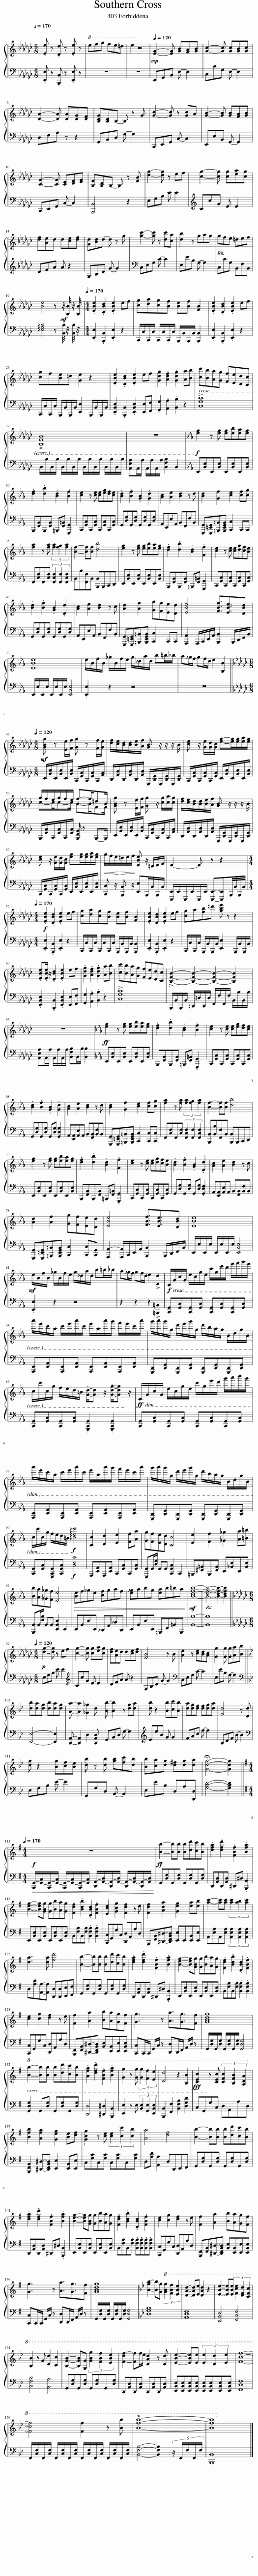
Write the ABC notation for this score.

X:1
%%score { ( 1 3 ) | 2 }
L:1/8
Q:1/4=170
M:6/8
I:linebreak $
K:Gb
V:1 treble
V:3 treble
V:2 bass
V:1
 .[Ee] z .[Dd] z .[Ee] z |!8va(! e'f'g' f'e'=d' | e'2!8va)![Q:1/4=200] z4 |[Q:1/4=120]!mp! [EG]2- [EG] [GB][FA][GB] | [Gc]2- [Gc] [Gc][GB][Gc] |$ %5
 [DA]2- [DA] [DA][DG][DF] | [B,DG][B,D]B,- B, z G | [Gc]2- [Gc] z [Gc]A | [GB]2- [GB] [GB][FA][GB] |$ [CG]2- [CG] [CE][DF][EG] | %10
 [B,F][B,D]B,- B, z [FB] | [dg]2- [dg] z ef | [cg]2- [cg] [cg][ea][cg] |$ [df][Ae]d d[ce][df] | [Gd][Bd]d- d z g | %15
 [gc']2- [gc'] z [dc'][ca] | [db]2 z gag | gfe =def |$ [Be]4 z!mf! z/4 [B,B]/4 z/4 [B,B]/4 |[M:4/4][Q:1/4=170] .[EBe]2 .[DBd]2 .[EBe]2 ef | %20
 [cg][da][cg][Bf] [Be][Bf] [FB]2 | .[EBe]2 .[DBd]2 .[EBe]2 ef |$ [cg]f[Be]=d [Ge]2 z2 | .[EBe]2 .[DBd]2 .[EBe]2 ef | .[Gdg]2 .[Adf]2 .[Gdg]2 [Aa][Bb] | %25
 [cc'][Bb][Aa][Gg] [Ff][Ee][Dd][Cc] |$ !>![B,FB]8 | z8 |[K:Eb]!f! [eg]2 z [eg] [eg][eb][ea][eg] |$ .[df]2 .[db]2 .[Bd]2 .[Bf]2 | %30
 [ce]2 z [ce] [ce][eg][df][ce] | .[Bd]2 .[Bf]2 .[GB]2 .[Gd]2 | [Ac]2 [Ae]2 [Bd]2 z d | [Bd]2 [Gf]2 [ce]2 [cf][cg] |$ [fa]2 z [fa] (3[fa]2 [fg]2 [fa]2 | %35
 [Bf]2- [Bf][Bf] [db]4 | [eg]2 z [eg] [eg][eb][ea][eg] | .[df]2 .[db]2 .[Bd]2 .[Ff]2 | [ce]2 z [ce] [ce][dg][cf][Be] |$ .[Bd]2 .[Bf]2 .[GB]2 .[Dd]2 | %40
 [Ac]2 [Ae]2 [Bd]2 z c | [Ad]2 [Af]2 [Gg][Ff][Ee][Dd] | [EBe]4 [FBf]3/2[EBe]3/2[DBd] |$ [EBe]8 | e/B/f/B/ _g/B/f/e/ g/_d/a/d/ b=b/_b/ | %45
 a_g/f/ gf/d/ e2 [B,B]2 ||$[K:Gb][M:6/8][Q:1/4=120]!mf! [GBg] z [Ee]/[Ff]/ [Gg] z [Ff]/[Ge]/ | [df]/[ce]/[Bd]/[Bd]/[Be]/[Af]/ [GB] z/ z/ z/ B/ | [ce] z/ [Ge]/[Gd]/[Gc]/ [eg]-[eg]/[eg]/[ea]/[eg]/ |$ g/f/e/g/f/e/ f-f/=dB/ | %50
 [GBg] z [Ee]/[Ff]/ [Gg] z/ [cg]/[ca]/[cg]/ | [df]/[ce]/[Bd]/[Bd]/[Be]/[Af]/ [GB] z/ z/ z/ B/ |$ [ce] z/ [Ge]/[Gd]/[Gc]/ [eg][eg]/[eg]/[ea]/[eg]/ |!<(! g/f/e/!<)!!>(!=d/e/f/!>)! [EBe] z/ =D/E/F/ | E2- E z z2 |$ %55
[M:4/4]!f![Q:1/4=170] .[EBe]2 .[DBd]2 .[EBe]2 ef | [cg][da][cg][Bf] [Be][Bf] [FB]2 | .[EBe]2 .[DBd]2 .[EBe]2 ef | [cg]a[fb]=d' [gbe'] z z2 |$ .[EBe].[EBe]/ z/ .[DBd]2 .[EBe]2 ef | %60
 .[Gdg]2 .[Adf]2 .[Gdg]2 [Aa][Bb] | [cc'][Bb][Aa][Gg] [Ff][Ee][Dd][Cc] | !>![B,FB]2- [B,FB]2- [B,FB]2- [B,FB]2 |$ z8 |[K:Eb]!ff![Q:1/4=170] [eg]2 z [eg] [eg][eb][ea][eg] | %65
 .[df]2 .[db]2 .[Bd]2 .[Bf]2 | [ce]2 z [ce] [ce][eg][df][ce] |$ .[Bd]2 .[Bf]2 .[GB]2 .[Gd]2 | [Ac]2 [Ae]2 [Bd]2 z d | [Bd]2 [Gf]2 [ce]2 [cf][cg] | %70
 [fa]2 z [fa] (3[fa]2 [fg]2 [fa]2 | [Bf]2- [Bf][Bf] [db]4 |$ [eg]2 z [eg] [eg][eb][ea][eg] | .[df]2 .[db]2 .[Bd]2 .[Ff]2 | [ce]2 z [ce] [ce][dg][cf][Be] | %75
 .[Bd]2 .[Bf]2 .[GB]2 .[Dd]2 | [Ac]2 [Ae]2 [Bd]2 z c |$ [Ad]2 [Af]2 [Gg][Ff][Ee][Dd] | [EBe]4 [FBf]3/2[EBe]3/2[DBd] | [EBe]8 |$ %80
!mf! e/B/f/B/ _g/B/f/e/ g/_d/a/d/ b=b/_b/ | a_g/f/ gf/d/ e2 !>![Dd]2 |!f! C/G/c/G/ e/c/g/e/ c'/g/e'/d'/ g'/a'/b'/g'/ |$ a'/e'/c'/a/ c'/e'/a'/c'/ e'/a/a'/g'/ f'/e'/c'/a'/ | g'/a'/g'/g/ d'/e'/g'/g/ d'/b/a/g/ B/d/g/B/ |$ %85
 c/c'/c/g/ f/e/d/=B/ .[Gd]/-[Gd] z/ .[Gdg]/-[Gdg] z/ |!ff! C/G/c/G/ e/c/g/e/ c'/g/e'/d'/ g'/a'/b'/g'/ |$ a'/e'/c'/a/ c'/e'/a'/c'/ e'/a/a'/g'/ f'/e'/c'/a'/ | g'/a'/g'/g/ d'/e'/g'/g/ d'/b/a/g/ B/d/g/B/ |$ c/c'/c/g/ f/e/d/=B/!f! !arpeggio![cec']4 | %90
!f! [Cc]2 [Dd]2 [Ee]2 [Ff][Aa] | [Gg][Ff][Ee][Dd] [Cc]4 | [Ee]2 [Ff]2 [_G_g]2 [Aa][=B=b] |$ [Bb][Aa][_G_g][Ff] [Ee]4 |!>(! [Be]f_ge [cf]gaf | %95
 [e_g]abg [ea]b=ba!>)! |!mf! [Bdfb]8- |[Q:1/4=120] [Bdfb]4- [Bdfb]2- [Bdfb]2 ||$[K:Gb][M:6/8]!p![Q:1/4=120] [dg]2- [dg] z ef | [cg]2- [cg] [cg][ea][cg] | %100
 [df][Ae]d d[ce][df] | [FB]4 z B | [Ae]2 z [ce][Bd][Ac] | [Gg]2 [Gg] [Gg][Aa][Bb] ||$[K:Bb] [db][da][dg] [db][da][dg] | %105
 [Aa]- [Aa]2 [_G_g]2 d | [Bb]- [Bb]2 z [dg][da] | [db] z2 [Bb][cc'][Bb] | [da][dg][df] [df][dg][da] | [Fd]4 z [Dd] |$ %110
 [dg] z2 [Bg][cf][Be] | [db] z [db] [gb][fc'][db] | [Bb][ca][dg] [d^f][dg][da] |[Q:1/4=100] !fermata![Gdg]4- [Gdg]2 ||$[K:G][M:4/4][Q:1/4=170]!f! z8 | %115
!ff! [Bb]2- [Bb][Bb] [Bb][dd'][cc'][Bb] | .[dfa]2 .[dfd']2 .[FBf]2 .[Bfa]2 |$ [Beg]2- [Beg][GBg] [Gg][Bb][Aa][Gg] | .[Fdf]2 .[Bdb]2 .[DBd]2 .[FBf]2 | [Ece]2 [Gcg]2 [Fdf]2 z e | %120
 [Fdf]2 [Ada]2 [Geg]2 [ea][eb] | [ac']2- [ac'][ac'] (3[ac']2 [ab]2 [ac']2 |$ [da]3 [da] [fd']4 | [Bb]2- [Bb][Bb] [Bb][dd'][cc'][Bb] | .[dfa]2 .[dfd']2 .[FBf]2 .[Bfa]2 | %125
 [Beg]2- [Beg][GBg] [Gg][Bb][Aa][Gg] | .[Fdf]2 .[Bdb]2 .[DBd]2 .[FBf]2 |$ [ce]2 [cg]2 [df]2 z e | [Ff]2 [Aa]2 [Bb][Aa][Gg][Ff] | [Gg]3 z [Aa]3/2[Gg]3/2[Ff] | %130
 [GBdg]8 |$!8va(! [bb']2- [bb'][bb'] [bb'][d'd''][c'c''][bb'] | .[af'a']2 .[d'f'd'']2 .[fbf']2 .[bf'a']2 | [gg']2 z [gg'] (3[gg']2 [ff']2 [ee']2 | [dd']4 z2 [Bb]2 | %135
!fff! [cec']2 z [cec'] (3[cfc']2 [Bfb]2 [Ada]2!8va)! |$ [Bfb]2 [Afa]2 [Geg]2 [Be][df] | [Gcg]2 z [ce] (3[ce]2 [cc']2 [cb]2 | [Aa]4 [df]4 | [Bb]2- [Bb][Bb] [Bb][dd'][cc'][Bb] |$ %140
 .[dfa]2 .[dfd']2 .[FBf]2 .[Bfa]2 | [Beg]2- [Beg][GBg] [Gg][Bb][Aa][Gg] | .[Fdf]2 .[Bdb]2 .[DBd]2 .[FBf]2 | [ce]2 [cg]2 [df]2 z e | [Ff]2 [Aa]2 [Bb][Aa][Gg][Ff] |$ %145
 [Gg]3 z [Aa]3/2[Gg]3/2[Ff] | [GBdg]8 |[K:Bb] [B-gb-]2 [Bb][Gg]!8va(! (3[gbg']2 [fbf']2 [ebe']2 | [dad']2- [dad'][ee'] [dad']2 z2 | [ebe']2- [ebe'][ebe'] (3[fc'e']2 [dfd']2 [cfc']2 |$ %150
 [Bb]2 z g [dd']2 [cc']2 | [Bgb]2- [Bgb][Gg] (3[gbg']2 [fbf']2 [ebe']2 | [f-d'f'-]2 [ff']f'/e'/ [dad']2 z [dd'] | [ebe']2- [ebe'][ee'] (3[ee']2 [dd']2 [ee']2 | [fc'f']8- |$ %155
 [fc'f']4 [ff']2 z [bb'] | !>![bf'b']8- | [bf'b']8!8va)! |] %158
V:2
 .[E,,E,] z .[B,,,B,,] z .[E,,E,] z | z6 | z6 | E,,G,,B,, E,- E,2 | C,CG, E,- E,2 |$ %5
 D,F,A, z z2 | G,,B,,D, G,- G,2 | C,,E,,G,, C,- C,2 | E,,E,B,, G,,- G,,2 |$ C,,E,,G,, C,- C,2 | %10
 [B,,,B,,]4 z2 | E,G,B, E E2 | CcG E E2 |$ DFA A z2 | G,B,D G- G2 | %15
 C,E,G, C- C2 | E,EB, G,- G,2 | C,CG, B,,F,B,, |$ !arpeggio![E,G,B,]4 z [B,,B,]/4 z/4 [B,,B,]/4 z/4 |[M:4/4] .[E,,E,]2 .[B,,,B,,]2 .[E,,E,]2 z2 | %20
 C,,/C,/C,,/C,/ C,,/C,/C,,/C,/ B,,,/B,,/B,,,/B,,/ [B,,,B,,]2 | .[E,,E,]2 .[B,,,B,,]2 .[E,,E,]2 z2 |$ C,,/C,/C,,/C,/ B,,,/B,,/B,,,/B,,/ [E,,E,]2 B,,,/B,,/B,,,/B,,/ | .[E,,B,,E,]2 .[B,,,B,,]2 .[E,,B,,E,]2 [E,,E,][F,,F,] | .[G,,G,]2 .[A,,A,]2 .[B,,B,]2 z2 | %25
 !>![C,G,C]8 |$ B,,/B,/B,,/B,/ B,,/B,/B,,/B,/ B,,/B,/B,,/B,/ B,,/B,/B,,/B,/ | [A,,E,A,]A,,/A,/ A,,/A,/A,,/A,/ [B,,F,B,]2 B,,2 |[K:Eb] E,,[B,,E,]E,,[B,,E,] E,,[B,,E,]E,,[B,,E,] |$ B,,,[F,,B,,]B,,,[F,,B,,] =B,,,[F,,=B,,] [G,,,G,,]2 | %30
 C,,[G,,C,]C,,[G,,C,] C,,[G,,C,]C,,[G,,C,] | G,,[D,G,]G,,[D,G,] G,,[D,G,]G,,[D,G,] | A,,E,,E,A,, B,,F,,F,B,, | [G,,,G,,][G,,,=E,,G,,][=B,,,=B,,][B,,,E,,G,,B,,] [C,,C,]2 C,,C,, |$ F,,[C,F,]F,,[C,F,] (3[F,,C,F,]2 [F,,F,]2 [F,,C,F,]2 | %35
 B,,B,[F,,F,]B,, [B,,,B,,]B,,,C,,D,, | E,,[B,,E,]E,,[B,,E,] E,,[B,,E,]E,,[B,,E,] | B,,,[F,,B,,]B,,,[F,,B,,] =B,,,[F,,=B,,] [G,,,G,,]2 | C,,[G,,C,]C,,[G,,C,] C,,[G,,C,]C,,[G,,C,] |$ G,,[D,G,]G,,[D,G,] G,,[D,G,]G,,[D,G,] | %40
 A,,E,,E,A,, B,,F,,F,B,, | [G,,,G,,][G,,,=E,,G,,][=B,,,=B,,][B,,,E,,G,,B,,] [C,,C,]2 C,,C,, | [A,,,A,,]2 A,,,/C,,/E,,/A,,/ [B,,,B,,]2 B,,,/D,,/F,,/B,,/ |$ E,,/E,/E,,/E,/ E,,/E,/E,,/E,/ [E,,B,,E,]4 | .[E,,E,]2 z2 z4 | %45
 z8 ||$[K:Gb][M:6/8] E,,/[B,,E,]/E,,/[B,,E,]/E,,/[B,,E,]/ C,,/[G,,C,]/C,,/[G,,C,]/C,,/[A,,C,]/ | D,,/[A,,D,]/D,,/[A,,D,]/D,,/[A,,D,]/ G,,,/[D,,G,,]/G,,,/[D,,G,,]/G,,,/[D,,G,,]/ | C,,/[G,,C,]/C,,/[G,,C,]/C,,/[G,,C,]/ E,,/[B,,E,]/E,,/[B,,E,]/E,,/[B,,E,]/ |$ B,,,/[G,,C,]/C,,/[G,,C,]/C,,/[G,,C,]/ [B,,,F,,B,,]/ z B,,,-B,,,/ | %50
 E,,/[B,,E,]/E,,/[B,,E,]/E,,/[B,,E,]/ C,,/[G,,C,]/C,,/[G,,C,]/C,,/[A,,C,]/ | D,,/[A,,D,]/D,,/[A,,D,]/D,,/[A,,D,]/ G,,,/[D,,G,,]/G,,,/[D,,G,,]/G,,,/[D,,G,,]/ |$ C,,/[G,,C,]/C,,/[G,,C,]/C,,/[G,,C,]/ E,,/[B,,E,]/E,,/[B,,E,]/E,,/[B,,E,]/ | [C,,C,] z/ [B,,,B,,] z/ [E,,E,]B,,,/B,,/B,,,/B,,/ | [E,,,E,,]/E,,/E,,,/E,,/E,,,/E,,/ [E,,,E,,]-[E,,,E,,]B,,,/4B,,/4B,,,/4B,,/4 |$ %55
[M:4/4] .[E,,E,]2 .[B,,,B,,]2 .[E,,E,]2 z2 | C,,/C,/C,,/C,/ C,,/C,/C,,/C,/ B,,,/B,,/B,,,/B,,/ [B,,,B,,]2 | .[E,,E,]2 .[B,,,B,,]2 .[E,,E,]2 z2 | C,,/C,/C,,/C,/ B,,,/B,,/B,,,/B,,/ [E,,E,]2 B,,,/B,,/B,,,/B,,/ |$ .[E,,B,,E,]2 .[B,,,B,,]2 .[E,,B,,E,]2 [E,,E,][F,,F,] | %60
 .[G,,G,]2 .[A,,A,]2 .[B,,B,]2 z2 | !>![C,G,C]8 | B,,,/B,,/B,,,/B,,/ =D,,/=D,/D,,/D,/ F,,/F,/F,,/F,/ B,,/B,/B,,/B,/ |$ [A,,E,A,]A,,/A,/ A,,/A,/A,,/A,/ [B,,F,B,]B,,/B,/ [B,,B,]2 |[K:Eb] E,,[B,,E,]E,,[B,,E,] E,,[B,,E,]E,,[B,,E,] | %65
 B,,,[F,,B,,]B,,,[F,,B,,] =B,,,[F,,=B,,] .[G,,,G,,]2 | C,,[G,,C,]C,,[G,,C,] C,,[G,,C,]C,,[G,,C,] |$ G,,[D,G,]G,,[D,G,] G,,[D,G,] .[G,,D,G,]2 | A,,[E,,A,,][A,,E,]A,, B,,[F,,B,,][B,,F,]B,, | [G,,,G,,][G,,,=E,,G,,][=B,,,=B,,][B,,,E,,G,,B,,] [C,,C,]2 [C,,C,][C,,C,] | %70
 F,,[C,F,]F,,[C,F,] (3[F,,C,F,]2 [F,,F,]2 [F,,C,F,]2 | [B,,,B,,][B,,B,][F,,F,]B,, [B,,,B,,]B,,,C,,D,, |$ E,,[B,,E,]E,,[B,,E,] E,,[B,,E,]E,,[B,,E,] | B,,,[F,,B,,]B,,,[F,,B,,] =B,,,[F,,=B,,] .[G,,,G,,]2 | C,,[G,,C,]C,,[G,,C,] C,,[G,,C,]C,,[G,,C,] | %75
 G,,[D,G,]G,,[D,G,] G,,[D,G,] .[G,,D,F,]2 | A,,[E,,A,,][A,,E,]A,, B,,[F,,B,,][B,,F,]B,, |$ [G,,,G,,][G,,,=E,,G,,][=B,,,=B,,][B,,,E,,G,,B,,] [C,,C,]2 [C,,C,][C,,G,,] | [A,,,A,,-]2 [A,,,A,,]/C,,/E,,/A,,/ [B,,,B,,]2 B,,,/D,,/F,,/B,,/ | E,,/E,/E,,/E,/ E,,/E,/E,,/E,/ [E,,B,,E,]4 |$ %80
 .[E,,E,]2 z2 z4 | z2 z2 z2 !>![=B,,,=B,,]2 | [C,,G,,][G,,C,][C,,G,,][G,,C,] [C,,G,,][G,,C,][C,,G,,][G,,C,] |$ [A,,,E,,][E,,A,,][A,,,E,,][E,,A,,] [A,,,E,,][E,,A,,][A,,,E,,][E,,A,,] | [G,,,D,,][D,,G,,][G,,,D,,][D,,G,,] [G,,,D,,][D,,G,,][G,,,D,,][D,,G,,] |$ %85
 [C,,G,,][G,,C,][C,,G,,][G,,C,] .[G,,,C,,G,,]2 .[G,,,C,,G,,]2 | [C,,G,,][G,,C,][C,,G,,][G,,C,] [C,,G,,][G,,C,][C,,G,,][G,,C,] |$ [A,,,E,,][E,,A,,][A,,,E,,][E,,A,,] [A,,,E,,][E,,A,,][A,,,E,,][E,,A,,] | [G,,,D,,][D,,G,,][G,,,D,,][D,,G,,] [G,,,D,,][D,,G,,][G,,,D,,][D,,G,,] |$ [C,,G,,][G,,C,][G,,,C,,G,,][C,,G,,C,]!f! [C,E,C]4 | %90
!f! A,,,[E,,A,,]A,,,[E,,A,,] C,,[G,,C,]C,,[G,,C,] | [G,,,G,,]G,,/[D,G,]/ G,,G,, [C,,G,,C,]2 C,,2 | =B,,,[^F,,=B,,]B,,,[F,,B,,] E,,[_B,,E,]E,,[B,,E,] |$ [B,,,B,,]B,,/[F,B,]/ B,,B,, [E,,B,,E,]2 E,,2 | E,,B,,E,E,, _D,,A,,_D,D,, | %95
 E,,B,,E,E,, =B,,,F,,=B,,B,,, | [B,,B,]8- | [B,,B,]8 ||$[K:Gb][M:6/8] E,G,B, E E2 |[K:treble] CcG E E2 | %100
 DFA A z2 | G,B,D G- G2 |[K:bass] C,E,G, C- C2 | E,EB, G,- G,2 ||$[K:Bb][K:bass] [E,,E,]4- [E,,E,]2 | %105
 [D,,A,,]- [D,,A,,]2 D,2 [D,,A,,D,] | G,,B,,D, G,- G,2 | EeB G G2 | FAc f- f2 | B,DF B- B2 |$ %110
[K:bass] E,G,B, E- E2 | G,,G,D, B,,- B,,2 | E,EB, D,A,[D,,D,] | [G,B,D]4- [G,B,D]2 ||$[K:G][M:4/4]!<(! [C,,G,,-]/[G,,-C,]/[C,,G,,-]/[G,,-C,]/ [C,,G,,-]/[G,,-C,]/[C,,G,,-]/[G,,C,]/ [D,,A,,-]/[A,,-D,]/[D,,A,,-]/[A,,-D,]/ [D,,A,,-]/[A,,-D,]/[D,,A,,-]/[A,,D,]/!<)! | %115
 G,,[D,G,]G,,[D,G,] G,,[D,G,]G,,[D,G,] | D,,[A,,D,]D,,[A,,D,] ^D,,^D, .[B,,,B,,]2 |$ E,,[B,,E,]E,,[B,,E,] E,,[B,,E,]E,,[B,,E,] | B,,[F,B,]B,,[F,B,] .[B,,F,B,]2 .[B,,F,B,]2 | [C,,C,]G,,G,C, [D,,D,]A,,A,D, | %120
 B,,,[F,,B,,][^D,,^D,]-[D,,F,,B,,D,] [E,,E,]E,,[E,,B,,][E,,E,] | A,,[E,A,]A,,[E,A,] (3[A,,E,A,]2 [A,,E,A,]2 [A,,E,A,]2 |$ D,[A,D][A,,A,]-[A,,A,] [D,,D,][D,,D,][E,,E,][F,,F,] | G,,[D,G,]G,,[D,G,] G,,[D,G,]G,,[D,G,] | D,,[A,,D,]D,,[A,,D,] ^D,,^D, .[B,,,B,,]2 | %125
 E,,[B,,E,]E,,[B,,E,] E,,[B,,E,]E,,[B,,E,] | B,,[F,B,]B,,[F,B,] .[B,,F,B,]2 .[B,,F,B,]2 |$ [C,,C,]G,,G,C, [D,,D,]A,,A,D, | [B,,,F,,][F,,B,,][^D,,^D,]-[D,,F,,B,,D,] [B,,E,][E,,B,,][E,,E,][E,,B,,E,] | [C,,C,]C,,/C,,/ G,,/C,/ z [D,,D,]D,,/F,,/ A,,/D,/ z | %130
 G,,/[D,G,]/G,,/[D,G,]/ G,,/[D,G,]/G,,/[D,G,]/ [G,,D,G,]4 |$ [G,,D,G,]2 G,,[D,G,] G,,[D,G,]G,,[D,G,] | [D,,D,]4 [^D,,^D,]2 [B,,,B,,]2 | [E,,E,]2 z E, (3[B,,E,]2 [G,,E,]2 [E,,B,,E,]2 | [B,,,B,,]2 [F,,F,]2 [B,,F,B,]2 [D,G,D]2 | %135
 C,G,,G,C, D,A,,A,D, |$ [B,,,F,,B,,]2 [^D,,^D,]-[D,,F,,B,,D,] [E,,E,]2 [E,,B,,][E,,E,] | C,[G,C]C,[G,C] C,[G,C]C,[G,C] | D,[A,D] [A,,A,]2 D,D,,E,,F,, | G,,[D,G,]G,,[D,G,] G,,[D,G,]G,,[D,G,] |$ %140
 D,,[A,,D,]D,,[A,,D,] ^D,,^D, .[B,,,B,,]2 | E,,[B,,E,]E,,[B,,E,] E,,[B,,E,]E,,[B,,E,] | B,,[F,B,]B,,[F,B,] .[B,,F,B,].[B,,F,B,].[B,,F,B,].[B,,F,B,] | [C,,C,]G,,G,C, [D,,D,]A,,A,D, | [B,,,F,,][F,,B,,][^D,,^D,]-[D,,F,,B,,D,] [B,,E,][E,,B,,][E,,E,][E,,B,,E,] |$ %145
 [C,,C,]C,,/C,,/ G,,/C,/ z [D,,D,]D,,/F,,/ A,,/D,/ z | G,,/[D,G,]/G,,/[D,G,]/ G,,/[D,G,]/G,,/[D,G,]/ [G,,D,G,]4 |[K:Bb] [D,G,B,]8 | [A,,D,F,]8 | [E,,B,,E,]4 [F,,C,F,]4 |$ %150
 [B,,F,B,]4 [A,,A,]4 | G,,[D,G,]G,,[D,G,] G,,[D,G,]G,,[D,G,] | D,,[A,,D,]D,,[A,,D,] D,,[A,,D,]D,,[A,,D,] | [E,,B,,E,][E,,B,,E,][E,,B,,E,][E,,B,,E,] [E,,B,,E,][E,,B,,E,][E,,B,,E,][E,,B,,E,] | [F,,C,F,]8 |$ %155
 F,,/[C,F,]/F,,/[C,F,]/ F,,/[C,F,]/F,,/[C,F,]/ F,,/[C,F,]/F,,/[C,F,]/ F,,/[C,F,]/F,,/[C,F,]/ | [B,,F,B,]4- [B,,F,B,]2 (5:4:5z/ F,,/F,/F,,/F,/ | [B,,,B,,]8 |] %158
V:3
 x6 |!8va(! x6 | x2!8va)! x4 | x6 | x6 |$ %5
 x6 | x6 | x6 | x6 |$ x6 | %10
 x6 | x6 | x6 |$ x6 | x6 | %15
 x6 | x6 | x6 |$ x6 |[M:4/4] x8 | %20
 x8 | x8 |$ x8 | x8 | x8 | %25
 x8 |$ x8 | x8 |[K:Eb] x8 |$ x8 | %30
 x8 | x8 | x8 | x8 |$ x8 | %35
 x8 | x8 | x8 | x8 |$ x8 | %40
 x8 | x8 | x8 |$ x8 | x8 | %45
 x8 ||$[K:Gb][M:6/8] x6 | x6 | x6 |$ c-c/c-c/ B-B/FF/ | %50
 x6 | x6 |$ x6 | x6 | x6 |$ %55
[M:4/4] x8 | x8 | x8 | x8 |$ x8 | %60
 x8 | x8 | x8 |$ x8 |[K:Eb] x8 | %65
 x8 | x8 |$ x8 | x8 | x8 | %70
 x8 | x8 |$ x8 | x8 | x8 | %75
 x8 | x8 |$ x8 | x8 | x8 |$ %80
 x8 | x8 | x8 |$ x8 | x8 |$ %85
 x8 | x8 |$ x8 | x8 |$ x8 | %90
 x8 | x8 | x8 |$ x8 | x8 | %95
 x8 | x8 | x8 ||$[K:Gb][M:6/8] x6 | x6 | %100
 x6 | x6 | x6 | x6 ||$[K:Bb] x6 | %105
 x6 | x6 | x6 | x6 | x6 |$ %110
 x6 | x6 | x6 | x6 ||$[K:G][M:4/4] x8 | %115
 x8 | x8 |$ x8 | x8 | x8 | %120
 x8 | x8 |$ x8 | x8 | x8 | %125
 x8 | x8 |$ x8 | x8 | x8 | %130
 x8 |$!8va(! x8 | x8 | x8 | x8 | %135
 x8!8va)! |$ x8 | x8 | x8 | x8 |$ %140
 x8 | x8 | x8 | x8 | x8 |$ %145
 x8 | x8 |[K:Bb] x4!8va(! x4 | x8 | x8 |$ %150
 x8 | x8 | x8 | x8 | x8 |$ %155
 x8 | x8 | x8!8va)! |] %158
